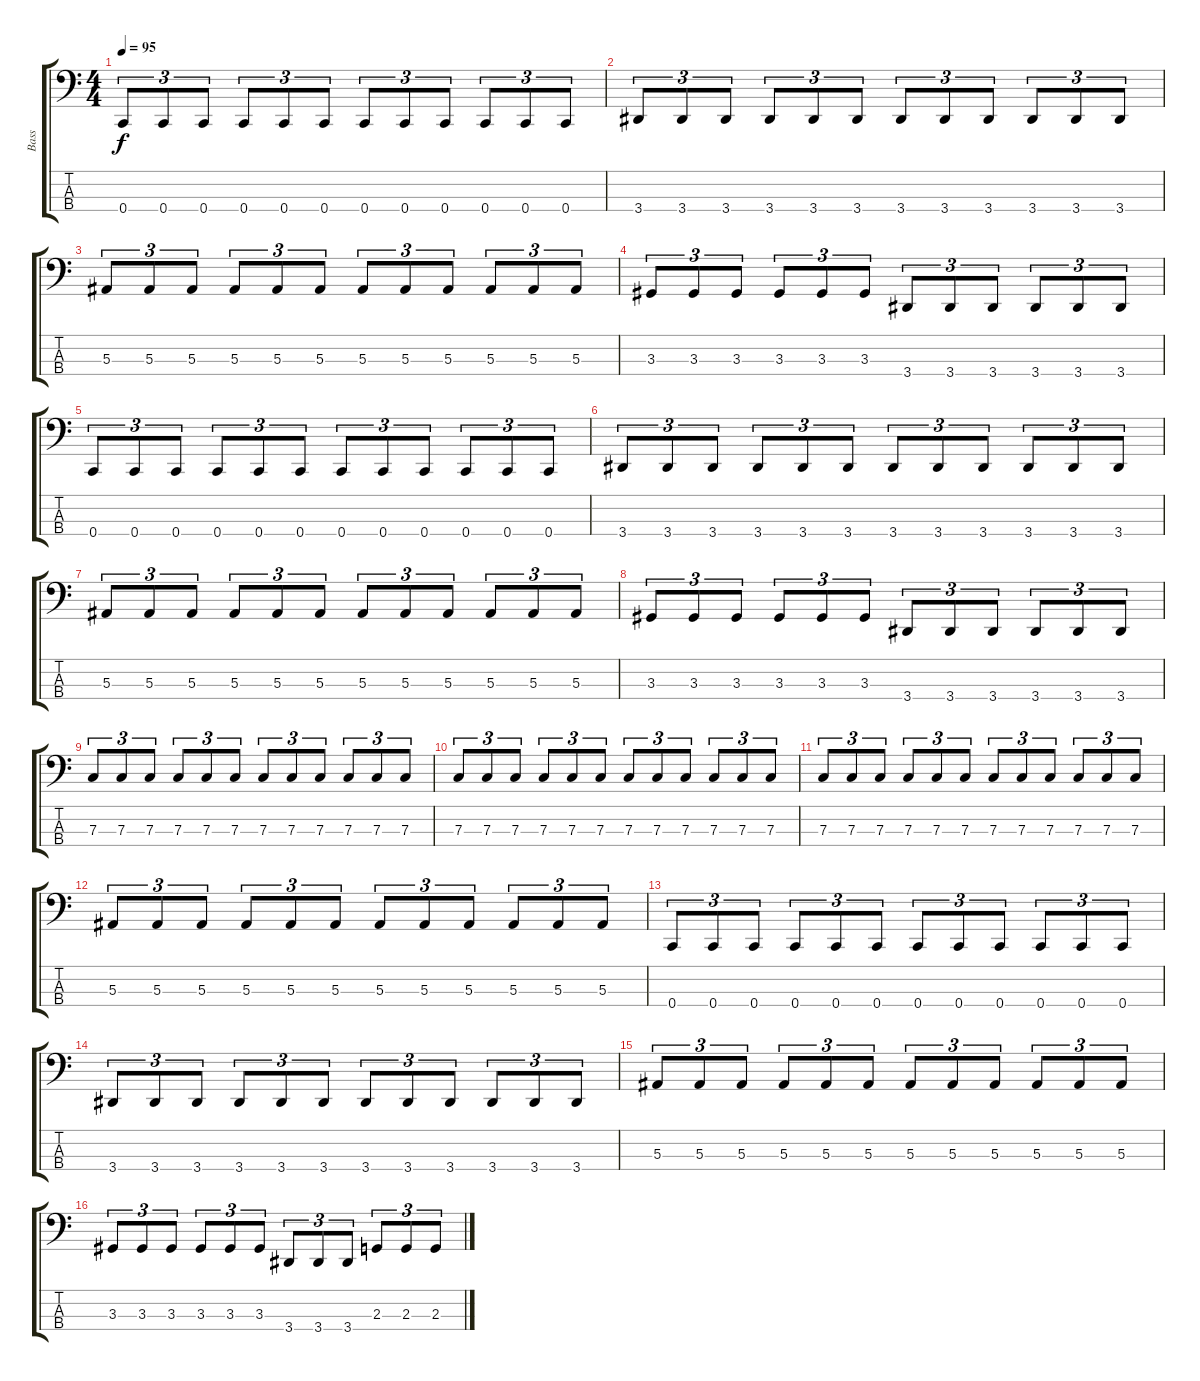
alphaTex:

\track ("Bass" "Bass") {instrument electricbassfinger}
\staff {score tabs}
\tuning (Eb2 Bb1 F1 C1) {hide}
\ts (4 4)
\tempo 95
\clef f4
\ks c
0.4.8{tu (3 2) dy f} 0.4.8{tu (3 2)} 0.4.8{tu (3 2)} 0.4.8{tu (3 2)} 0.4.8{tu (3 2)} 0.4.8{tu (3 2)} 0.4.8{tu (3 2)} 0.4.8{tu (3 2)} 0.4.8{tu (3 2)} 0.4.8{tu (3 2)} 0.4.8{tu (3 2)} 0.4.8{tu (3 2)} |
3.4.8{tu (3 2)} 3.4.8{tu (3 2)} 3.4.8{tu (3 2)} 3.4.8{tu (3 2)} 3.4.8{tu (3 2)} 3.4.8{tu (3 2)} 3.4.8{tu (3 2)} 3.4.8{tu (3 2)} 3.4.8{tu (3 2)} 3.4.8{tu (3 2)} 3.4.8{tu (3 2)} 3.4.8{tu (3 2)} |
5.3.8{tu (3 2)} 5.3.8{tu (3 2)} 5.3.8{tu (3 2)} 5.3.8{tu (3 2)} 5.3.8{tu (3 2)} 5.3.8{tu (3 2)} 5.3.8{tu (3 2)} 5.3.8{tu (3 2)} 5.3.8{tu (3 2)} 5.3.8{tu (3 2)} 5.3.8{tu (3 2)} 5.3.8{tu (3 2)} |
3.3.8{tu (3 2)} 3.3.8{tu (3 2)} 3.3.8{tu (3 2)} 3.3.8{tu (3 2)} 3.3.8{tu (3 2)} 3.3.8{tu (3 2)} 3.4.8{tu (3 2)} 3.4.8{tu (3 2)} 3.4.8{tu (3 2)} 3.4.8{tu (3 2)} 3.4.8{tu (3 2)} 3.4.8{tu (3 2)} |
0.4.8{tu (3 2)} 0.4.8{tu (3 2)} 0.4.8{tu (3 2)} 0.4.8{tu (3 2)} 0.4.8{tu (3 2)} 0.4.8{tu (3 2)} 0.4.8{tu (3 2)} 0.4.8{tu (3 2)} 0.4.8{tu (3 2)} 0.4.8{tu (3 2)} 0.4.8{tu (3 2)} 0.4.8{tu (3 2)} |
3.4.8{tu (3 2)} 3.4.8{tu (3 2)} 3.4.8{tu (3 2)} 3.4.8{tu (3 2)} 3.4.8{tu (3 2)} 3.4.8{tu (3 2)} 3.4.8{tu (3 2)} 3.4.8{tu (3 2)} 3.4.8{tu (3 2)} 3.4.8{tu (3 2)} 3.4.8{tu (3 2)} 3.4.8{tu (3 2)} |
5.3.8{tu (3 2)} 5.3.8{tu (3 2)} 5.3.8{tu (3 2)} 5.3.8{tu (3 2)} 5.3.8{tu (3 2)} 5.3.8{tu (3 2)} 5.3.8{tu (3 2)} 5.3.8{tu (3 2)} 5.3.8{tu (3 2)} 5.3.8{tu (3 2)} 5.3.8{tu (3 2)} 5.3.8{tu (3 2)} |
3.3.8{tu (3 2)} 3.3.8{tu (3 2)} 3.3.8{tu (3 2)} 3.3.8{tu (3 2)} 3.3.8{tu (3 2)} 3.3.8{tu (3 2)} 3.4.8{tu (3 2)} 3.4.8{tu (3 2)} 3.4.8{tu (3 2)} 3.4.8{tu (3 2)} 3.4.8{tu (3 2)} 3.4.8{tu (3 2)} |
7.3.8{tu (3 2)} 7.3.8{tu (3 2)} 7.3.8{tu (3 2)} 7.3.8{tu (3 2)} 7.3.8{tu (3 2)} 7.3.8{tu (3 2)} 7.3.8{tu (3 2)} 7.3.8{tu (3 2)} 7.3.8{tu (3 2)} 7.3.8{tu (3 2)} 7.3.8{tu (3 2)} 7.3.8{tu (3 2)} |
7.3.8{tu (3 2)} 7.3.8{tu (3 2)} 7.3.8{tu (3 2)} 7.3.8{tu (3 2)} 7.3.8{tu (3 2)} 7.3.8{tu (3 2)} 7.3.8{tu (3 2)} 7.3.8{tu (3 2)} 7.3.8{tu (3 2)} 7.3.8{tu (3 2)} 7.3.8{tu (3 2)} 7.3.8{tu (3 2)} |
7.3.8{tu (3 2)} 7.3.8{tu (3 2)} 7.3.8{tu (3 2)} 7.3.8{tu (3 2)} 7.3.8{tu (3 2)} 7.3.8{tu (3 2)} 7.3.8{tu (3 2)} 7.3.8{tu (3 2)} 7.3.8{tu (3 2)} 7.3.8{tu (3 2)} 7.3.8{tu (3 2)} 7.3.8{tu (3 2)} |
5.3.8{tu (3 2)} 5.3.8{tu (3 2)} 5.3.8{tu (3 2)} 5.3.8{tu (3 2)} 5.3.8{tu (3 2)} 5.3.8{tu (3 2)} 5.3.8{tu (3 2)} 5.3.8{tu (3 2)} 5.3.8{tu (3 2)} 5.3.8{tu (3 2)} 5.3.8{tu (3 2)} 5.3.8{tu (3 2)} |
0.4.8{tu (3 2)} 0.4.8{tu (3 2)} 0.4.8{tu (3 2)} 0.4.8{tu (3 2)} 0.4.8{tu (3 2)} 0.4.8{tu (3 2)} 0.4.8{tu (3 2)} 0.4.8{tu (3 2)} 0.4.8{tu (3 2)} 0.4.8{tu (3 2)} 0.4.8{tu (3 2)} 0.4.8{tu (3 2)} |
3.4.8{tu (3 2)} 3.4.8{tu (3 2)} 3.4.8{tu (3 2)} 3.4.8{tu (3 2)} 3.4.8{tu (3 2)} 3.4.8{tu (3 2)} 3.4.8{tu (3 2)} 3.4.8{tu (3 2)} 3.4.8{tu (3 2)} 3.4.8{tu (3 2)} 3.4.8{tu (3 2)} 3.4.8{tu (3 2)} |
5.3.8{tu (3 2)} 5.3.8{tu (3 2)} 5.3.8{tu (3 2)} 5.3.8{tu (3 2)} 5.3.8{tu (3 2)} 5.3.8{tu (3 2)} 5.3.8{tu (3 2)} 5.3.8{tu (3 2)} 5.3.8{tu (3 2)} 5.3.8{tu (3 2)} 5.3.8{tu (3 2)} 5.3.8{tu (3 2)} |
3.3.8{tu (3 2)} 3.3.8{tu (3 2)} 3.3.8{tu (3 2)} 3.3.8{tu (3 2)} 3.3.8{tu (3 2)} 3.3.8{tu (3 2)} 3.4.8{tu (3 2)} 3.4.8{tu (3 2)} 3.4.8{tu (3 2)} 2.3.8{tu (3 2)} 2.3.8{tu (3 2)} 2.3.8{tu (3 2)}
